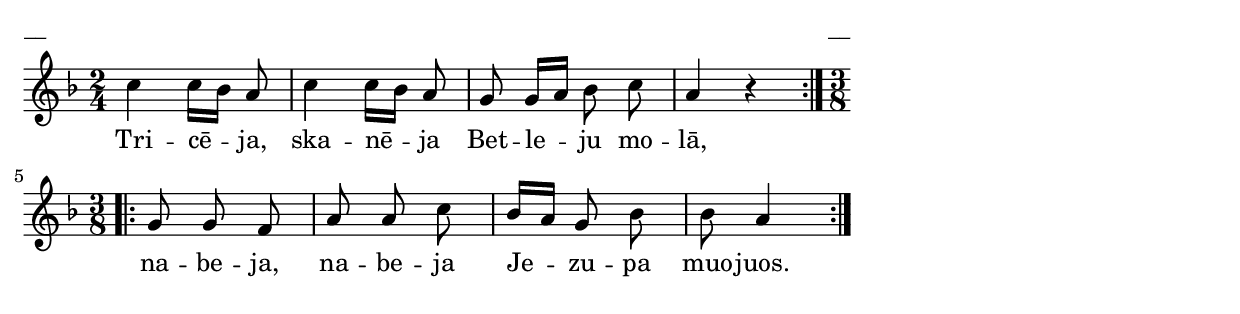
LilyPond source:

\version "2.13.16"
%\header {
%    title = "Triceja, skaneja"
%}
\paper {
line-width = 14\cm
left-margin = 0.4\cm
between-system-padding = 0.1\cm
between-system-space = 0.1\cm
}
\layout {
indent = #0
ragged-last = ##f
}


voiceA = \relative c' {
\clef "treble"
\key f \major
\time 2/4
\repeat volta 2 {
c'4 c16[ bes] a8 | c4 c16[ bes] a8 | g8 g16[ a] bes8 c | a4 r4
}
\time 3/8
\repeat volta 2 {
g8 g f | a8 a c | bes16[ a] g8 bes | bes8 a4
}
} 

lyricA = \lyricmode {
Tri -- cē -- ja, ska -- nē -- ja Bet -- le -- ju mo -- lā, 
na -- be -- ja, na -- be -- ja Je -- zu -- pa muo -- juos. 
} 


fullScore = <<
\new Staff {
<<
\new Voice = "voiceA" { \oneVoice \autoBeamOff \voiceA }
\lyricsto "voiceA" \new Lyrics \lyricA
>>
}
>>

\score {
\fullScore
\header { piece = "__" opus = "__" }
}
\markup { \with-color #(x11-color 'white) \sans \smaller "__" }
\score {
\unfoldRepeats
\fullScore
\midi {
\context { \Staff \remove "Staff_performer" }
\context { \Voice \consists "Staff_performer" }
}
}



